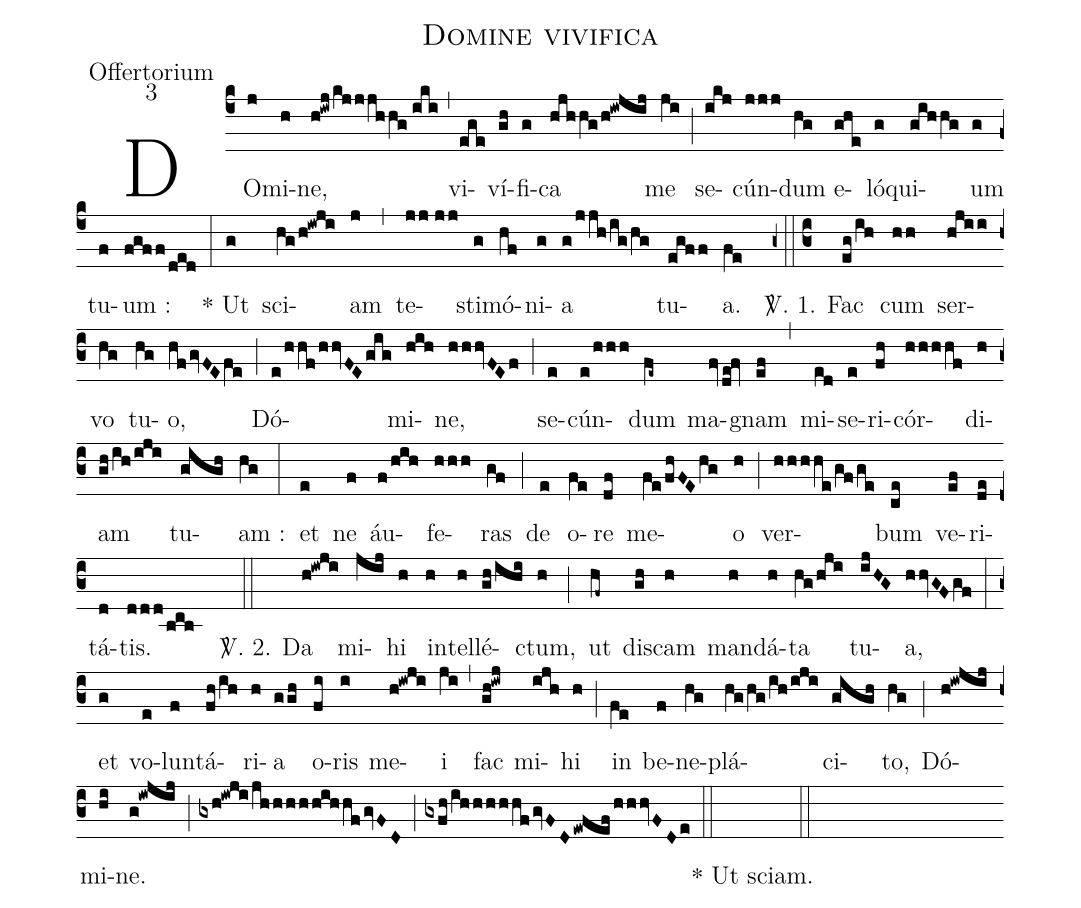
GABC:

name:Domine vivifica;
office-part:Offertorium;
mode:3;
%%
(c4) DO(j)mi(h)ne,(h!iwj/kjjjhhg//iki) (,) vi(ege)ví(gh)fi(g)ca(hjhhg/h!iwjij) me(ji) (;) se(ikj)cún(jjj)dum(hg) e(ghe)ló(g)qui(gihhg)um(g) tu(f)um :(fgff/ded) (:) * Ut(g) sci(hg/h!iwji)am(j) (,) te(jj//jj)sti(g)mó(hf)ni(g)a(g/jjh/ig/hg) tu(egff)a.(fe) (z0::c3)
~~~<sp>V/</sp>. 1. Fac(eg/ih) cum(hh) ser(hjii)vo(hg) tu(hg)o,(hfgvFEfe) (;) Dó(e/hhf/hhvFEgig)mi(hih)ne,(hhhvFEf) (;) se(e)cún(e/hhh)dum(fe~) ma(fv/de!fv)gnam(ef) (,) mi(ed)se(e)ri(fh)cór(hhhhf)di(h)am(gh/ih/iji) tu(gigh)am :(hg) (:) et(e) ne(f) áu(f/hih)fe(hhh)ras(gf) (;) de(e) o(fe)re(df) me(fe/fhFEhg)o(h) (;) ver(hhhhe/gf/ge)bum(ce) ve(ef)ri(de)tá(d)tis.(ddd/bcb) (::)
~~~<sp>V/</sp>. 2. Da(h!iwji) mi(jij)hi(h) in(h)tel(h)lé(gh/ihi)ctum,(h) (;) ut(hf~) di(gh)scam(h) man(h)dá(h)ta(hg/hji) tu(ijHG)a,(hhvGFgf) (:) et(g) vo(e)lun(f)tá(fh/ih)ri(h)a(ggh) o(fi)ris(i) me(h!iwji)i(ji) (,) fac(gh!iwj) mi(ijh)hi(h) (;) in(fe) be(f)ne(hg)plá(hg/hg/ih/iji)ci(gigh)to,(hg) (;) Dó(h!iwjij)mi(hi)ne.(g!iwjij) (;) (gxh!iwji/jhhhhhihhfgvFD) (;) (gxfh/ihhhhhfgvFD/!ewfefhhhvFDe) (::) ()~~~~~~~~~~* Ut sciam.() (::)
